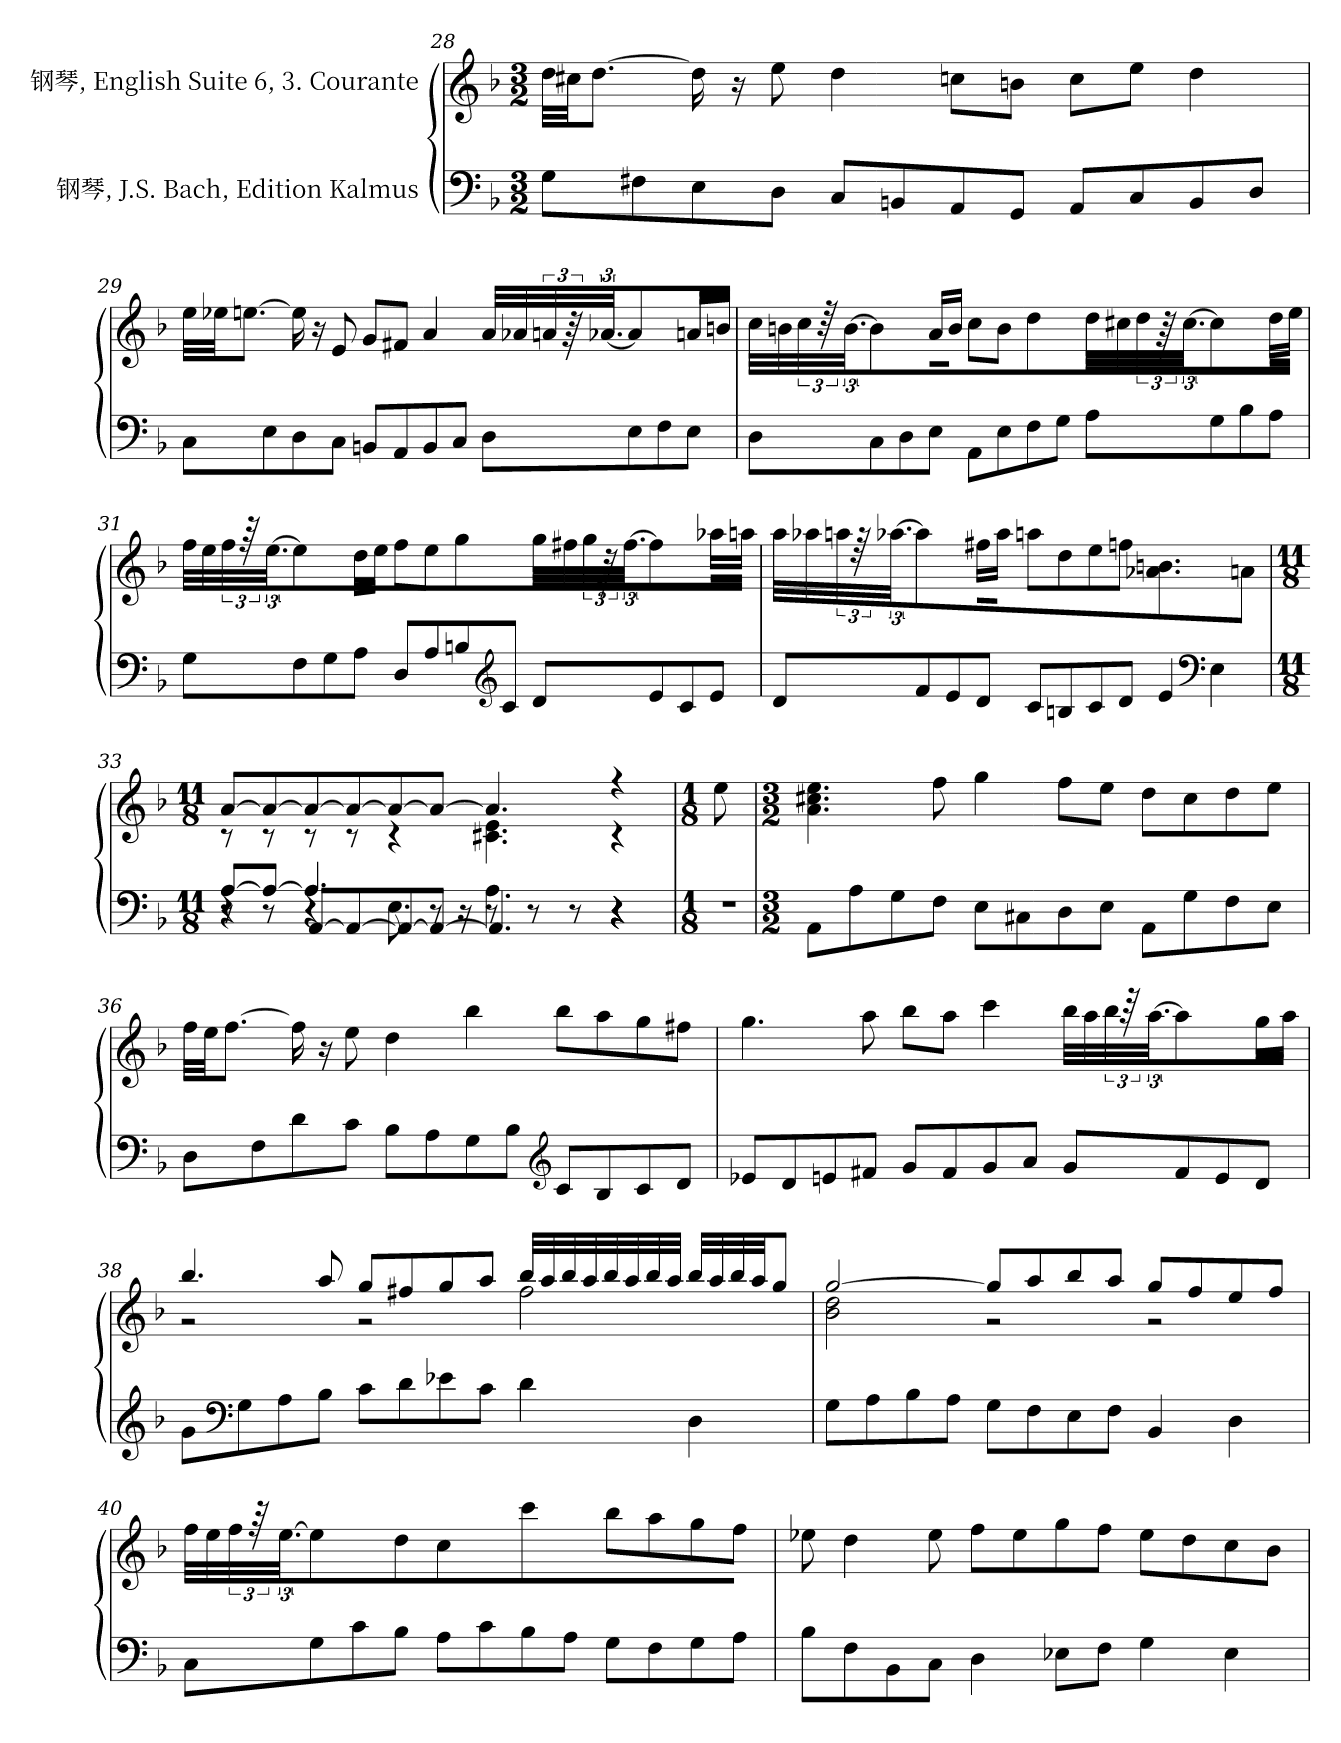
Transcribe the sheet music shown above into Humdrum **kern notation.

**kern	**kern
*part2	*part1
*staff2	*staff1
*I"钢琴, J.S. Bach, Edition Kalmus	*I"钢琴, English Suite 6, 3. Courante
*clefF4	*clefG2
*k[b-]	*k[b-]
*M3/2	*M3/2
=28	=28
8G\L	32dd\LLL
.	32cc#X\JJ
.	[8.dd\J
8F#X\	.
8E\	16dd\]
.	16r
8D\J	8ee\
8C/L	4dd\
8BBn/	.
8AA/	8ccn\L
8GG/J	8bn\J
8AA/L	8cc\L
8C/	8ee\J
8BB/	4dd\
8D/J	.
!!LO:LB:g=z
=29	=29
8C\L	32ee\LLL
.	32ee-X\JJ
.	[8.een\J
8E\	.
8D\	16ee\]
.	16r
8C\J	8e/
8BBn/L	8g/L
8AA/	8f#X/J
8BB/	4a/
8C/J	.
8D\L	32a/LLL
.	32a-X/
.	48an/JJJ
.	96r
.	[48.a-X/
8E\	4a-/]
8F\	.
8E\J	16an/LL
.	16bn/JJ
!!LO:LB:g=z
=30	=30
8D\L	32cc\LLL
.	32bn\
.	48cc\JJJ
.	96r
.	[48.b\
8C\	4b\]
8D\	.
8E\J	16a/LL
.	16b/JJ
8AA\L	8cc\L
8E\	8b\J
8F\	4dd\
8G\J	.
8A\L	32dd\LLL
.	32cc#X\
.	48dd\JJJ
.	96r
.	[48.cc#\
8G\	4cc#\]
8B-\	.
8A\J	16dd\LL
.	16ee\JJ
!!LO:LB:g=z
=31	=31
8G\L	32ff\LLL
.	32ee\
.	48ff\JJJ
.	96r
.	[48.ee\
8F\	4ee\]
8G\	.
8A\J	16dd\LL
.	16ee\JJ
8D/L	8ff\L
8A/	8ee\J
8Bn/	4gg\
*clefG2	*
8c/J	.
8d/L	32gg\LLL
.	32ff#X\
.	48gg\JJJ
.	96r
.	[48.ff#\
8e/	4ff#\]
8c/	.
8e/J	16aa-X\LL
.	16aan\JJ
!!LO:PB:g=z
=32	=32
8d/L	32aa\LLL
.	32aa-X\
.	48aan\JJJ
.	96r
.	[48.aa-X\
8f/	4aa-\]
8e/	.
8d/J	16ff#X\LL
.	16aa-\JJ
8c/L	8aan\L
8Bn/	8dd\
8c/	8ee\
8d/J	8ffn\J
4e/	4.a-X/ 4.bn/
*clefF4	*
4E\	.
.	8an/
=33	=33
*M11/8	*M11/8
*^	*^
*	*^	*	*
[8A/L	8r	4r	[8a/L	8r
8A/J_	8r	.	8a/_	8r
4.A/]	4r	[8AA/L	8a/_	8r
.	.	8AA/_	8a/_	8r
.	8.E\	8AA/_	8a/_	4r
8r	.	8AA/J_	8a/J_	.
.	16r	.	.	.
8r	4.A\	4.AA/]	4.a/]	4.c#X\ 4.e\
8r	.	.	.	.
8r	.	.	.	.
4r	4r	4r	4r	4r
*v	*v	*v	*	*
*	*v	*v
!!LO:LB:g=z
=34	=34
*M1/8	*M1/8
8r	8ee\
=35	=35
*M3/2	*M3/2
8AA\L	4.a\ 4.cc#X\ 4.ee\
8A\	.
8G\	.
8F\J	8ff\
8E\L	4gg\
8C#X\	.
8D\	8ff\L
8E\J	8ee\J
8AA\L	8dd\L
8G\	8cc#\
8F\	8dd\
8E\J	8ee\J
=36	=36
8D\L	32ff\LLL
.	32ee\JJ
.	[8.ff\J
8F\	.
8d\	16ff\]
.	16r
8c\J	8ee\
8B-\L	4dd\
8A\	.
8G\	4bb-\
8B-\J	.
*clefG2	*
8c/L	8bb-\L
8B-/	8aa\
8c/	8gg\
8d/J	8ff#X\J
!!LO:LB:g=z
=37	=37
8e-X/L	4.gg\
8d/	.
8en/	.
8f#X/J	8aa\
8g/L	8bb-\L
8f#/	8aa\J
8g/	4ccc\
8a/J	.
8g/L	32bb-\LLL
.	32aa\
.	48bb-\JJJ
.	96r
.	[48.aa\
8f#/	4aa\]
8e/	.
8d/J	16gg\LL
.	16aa\JJ
!!LO:LB:g=z
=38	=38
*	*^
8g\L	4.bb-/	2r
*clefF4	*	*
8G\	.	.
8A\	.	.
8B-\J	8aa/	.
8c\L	8gg/L	2r
8d\	8ff#X/	.
8e-X\	8gg/	.
8c\J	8aa/J	.
4d\	32bb-/LLL	2ff#\
.	32aa/	.
.	32bb-/	.
.	32aa/	.
.	32bb-/	.
.	32aa/	.
.	32bb-/	.
.	32aa/JJJ	.
4D\	32bb-/LLL	.
.	32aa/	.
.	32bb-/	.
.	32aa/JJ	.
.	8gg/J	.
=39	=39	=39
8G\L	[2gg/	2b-\ 2dd\
8A\	.	.
8B-\	.	.
8A\J	.	.
8G\L	8gg/L]	2r
8F\	8aa/	.
8E\	8bb-/	.
8F\J	8aa/J	.
4BB-/	8gg/L	2r
.	8ff/	.
4D\	8ee/	.
.	8ff/J	.
*	*v	*v
!!LO:LB:g=z
=40	=40
8C\L	32ff\LLL
.	32ee\
.	48ff\JJJ
.	96r
.	[48.ee\
8G\	4ee\]
8c\	.
8B-\J	8dd\
8A\L	4cc\
8c\	.
8B-\	4ccc\
8A\J	.
8G\L	8bb-\L
8F\	8aa\
8G\	8gg\
8A\J	8ff\J
=41	=41
8B-\L	8ee-X\
8F\	4dd\
8BB-\	.
8C\J	8ee-\
4D\	8ff\L
.	8ee-\
8E-X\L	8gg\
8F\J	8ff\J
4G\	8ee-\L
.	8dd\
4E-\	8cc\
.	8b-\J
=	=
*-	*-
